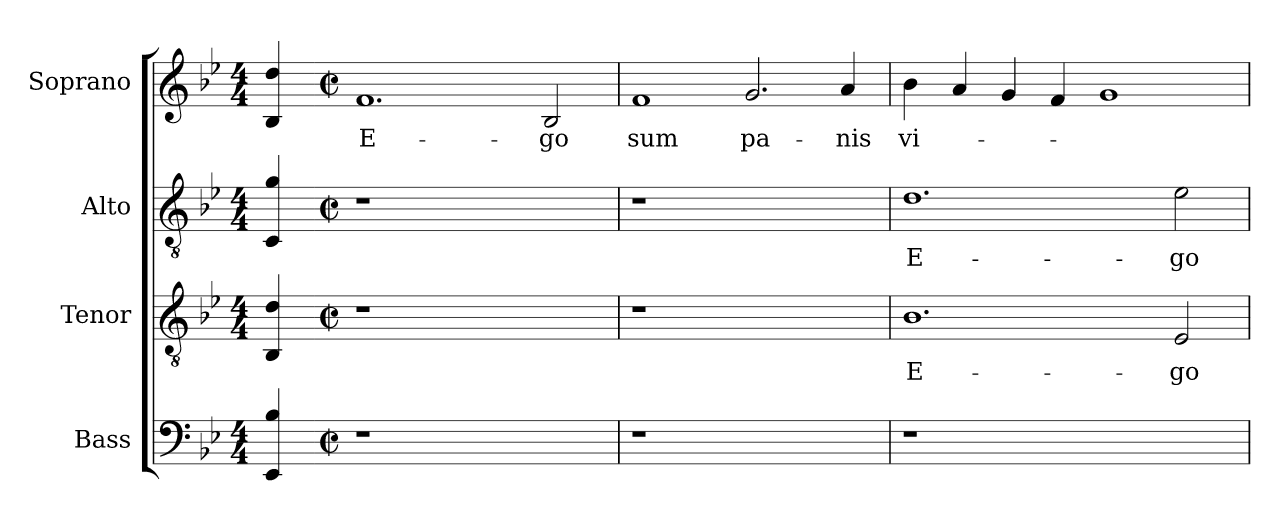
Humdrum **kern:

**kern	**kern	**text	**kern	**text	**kern	**text
*part4	*part3	*part3	*part2	*part2	*part1	*part1
*staff4	*staff3	*staff3	*staff2	*staff2	*staff1	*staff1
*I"Bass	*I"Tenor	*	*I"Alto	*	*I"Soprano	*
*I'B.	*I'T.	*	*	*	*	*
!!LO:PB:g=z
*clefF4	*clefGv2	*	*clefGv2	*	*clefG2	*
*	*ITrd7c12	*	*ITrd7c12	*	*	*
*k[b-e-]	*k[b-e-]	*	*k[b-e-]	*	*k[b-e-]	*
*B-:	*B-:	*	*B-:	*	*B-:	*
*M4/4	*M4/4	*	*M4/4	*	*M4/4	*
=	=	=	=	=	=	=
4EE-i/ 4B-i	4BBB-i/ 4Di	.	4CCi/ 4Gi	.	4B-i/ 4ddi	.
=1-	=1-	=1-	=1-	=1-	=1-	=1-
*M2/2	*M2/2	*	*M2/2	*	*M2/2	*
*met(c|)	*met(c|)	*	*met(c|)	*	*met(c|)	*
!LO:N:vis=1	!LO:N:vis=1	!	!LO:N:vis=1	!	!	!
!	!	!	!	!	!	!LO:LY:b:color=#000000
1r	1r	.	1r	.	1.fi	E-
1ryy	1ryy	.	1ryy	.	.	.
!	!	!	!	!	!	!LO:LY:b:color=#000000
.	.	.	.	.	2B-i/	-go
=2	=2	=2	=2	=2	=2	=2
!LO:N:vis=1	!LO:N:vis=1	!	!LO:N:vis=1	!	!	!
!	!	!	!	!	!	!LO:LY:b:color=#000000
1r	1r	.	1r	.	1fi	sum
!	!	!	!	!	!	!LO:LY:b:color=#000000
1ryy	1ryy	.	1ryy	.	2.gi/	pa-
!	!	!	!	!	!	!LO:LY:b:color=#000000
.	.	.	.	.	4ai/	-nis
=3	=3	=3	=3	=3	=3	=3
!LO:N:vis=1	!	!	!	!	!	!
!	!	!LO:LY:b:color=#000000	!	!	!	!
!	!	!	!	!LO:LY:b:color=#000000	!	!
!	!	!	!	!	!	!LO:LY:b:color=#000000
1r	1.BB-i	E-	1.Di	E-	4b-i\	vi-
.	.	.	.	.	4ai/	.
.	.	.	.	.	4gi/	.
.	.	.	.	.	4fi/	.
1ryy	.	.	.	.	1gi	.
!	!	!LO:LY:b:color=#000000	!	!	!	!
!	!	!	!	!LO:LY:b:color=#000000	!	!
.	2EE-i/	-go	2E-i\	-go	.	.
=	=	=	=	=	=	=
*-	*-	*-	*-	*-	*-	*-
